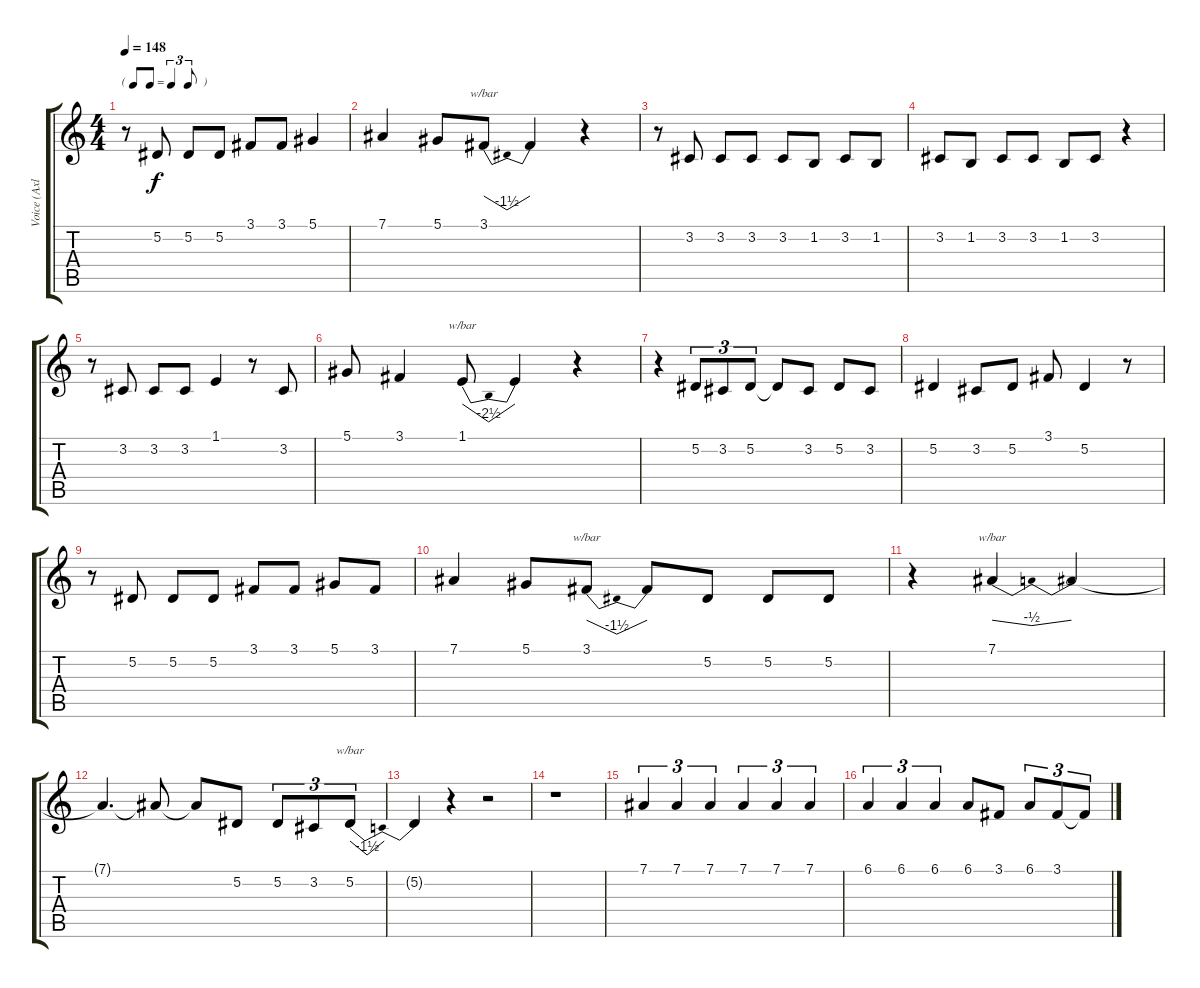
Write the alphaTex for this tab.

\track ("Voice (Axl)" "Voice (Axl") {instrument lead2sawtooth}
\staff {score tabs}
\tuning (Eb4 Bb3 Gb3 Db3 Ab2 Eb2) {hide}
\ts (4 4)
\tf triplet8th
\tempo 148
\clef g2
\ks c
r.8{dy f} 5.2.8 5.2.8 5.2.8 3.1.8 3.1.8 5.1.4 |
7.1.4 5.1.8 3.1.8{tbe (dip default 0 0 30 -6 60 0)} 3.1{t}.4 r.4 |
r.8 3.2.8 3.2.8 3.2.8 3.2.8 1.2.8 3.2.8 1.2.8 |
3.2.8 1.2.8 3.2.8 3.2.8 1.2.8 3.2.8 r.4 |
r.8 3.2.8 3.2.8 3.2.8 1.1.4 r.8 3.2.8 |
5.1.8 3.1.4 1.1.8{tbe (dip default 0 0 30 -10 60 0)} 1.1{t}.4 r.4 |
r.4 5.2.8{tu (3 2)} 3.2.8{tu (3 2)} 5.2.8{tu (3 2)} 5.2{t}.8 3.2.8 5.2.8 3.2.8 |
5.2.4 3.2.8 5.2.8 3.1.8 5.2.4 r.8 |
r.8 5.2.8 5.2.8 5.2.8 3.1.8 3.1.8 5.1.8 3.1.8 |
7.1.4 5.1.8 3.1.8{tbe (dip default 0 0 30 -6 60 0)} 3.1{t}.8 5.2.8 5.2.8 5.2.8 |
r.4 7.1.4{tbe (dip default 0 0 30 -2 60 0)} 7.1{t}.2 |
7.1{t}.4{d} 7.1{t}.8 7.1{t}.8 5.2.8 5.2.8{tu (3 2)} 3.2.8{tu (3 2)} 5.2.8{tu (3 2) tbe (dip default 0 0 30 -6 60 0)} |
5.2{t}.4 r.4 r.2 |
r.1 |
7.1.4{tu (3 2)} 7.1.4{tu (3 2)} 7.1.4{tu (3 2)} 7.1.4{tu (3 2)} 7.1.4{tu (3 2)} 7.1.4{tu (3 2)} |
6.1.4{tu (3 2)} 6.1.4{tu (3 2)} 6.1.4{tu (3 2)} 6.1.8 3.1.8 6.1.8{tu (3 2)} 3.1.8{tu (3 2)} 3.1{t}.8{tu (3 2)}
